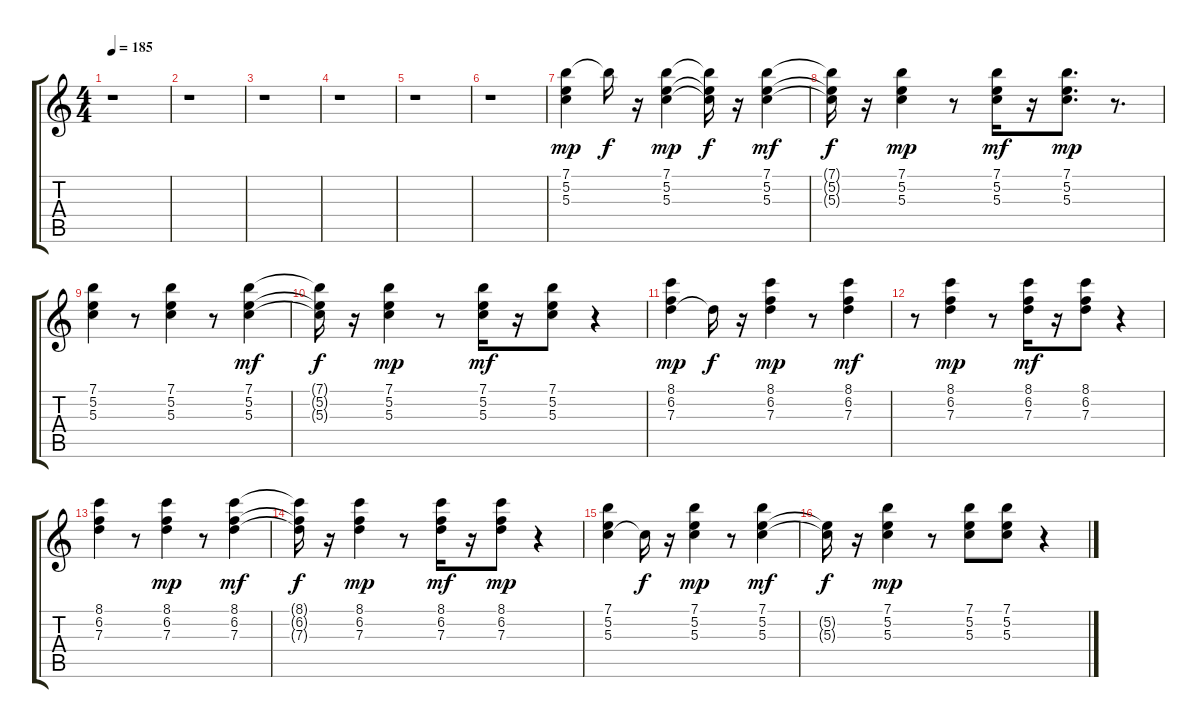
\track "" {instrument electricguitarclean}
\staff {score tabs}
\tuning (E4 B3 G3 D3 A2 E2) {hide}
\ts (4 4)
\tempo 185
\clef g2
\ks c
r.1{dy mp} |
r.1 |
r.1 |
r.1 |
r.1 |
r.1 |
(7.1 5.2 5.3).4 7.1{t}.16{dy f} r.16 (7.1 5.2 5.3).4{dy mp} (7.1{t} 5.2{t} 5.3{t}).16{dy f} r.16 (7.1 5.2 5.3).4{dy mf} |
(7.1{t} 5.2{t} 5.3{t}).16{dy f} r.16 (7.1 5.2 5.3).4{dy mp} r.8 (7.1 5.2 5.3).16{dy mf} r.16 (7.1 5.2 5.3).8{d dy mp} r.8{d} |
(7.1 5.2 5.3).4 r.8 (7.1 5.2 5.3).4 r.8 (7.1 5.2 5.3).4{dy mf} |
(7.1{t} 5.2{t} 5.3{t}).16{dy f} r.16 (7.1 5.2 5.3).4{dy mp} r.8 (7.1 5.2 5.3).16{dy mf} r.16 (7.1 5.2 5.3).8 r.4 |
(8.1 6.2 7.3).4{dy mp} 7.3{t}.16{dy f} r.16 (8.1 6.2 7.3).4{dy mp} r.8 (8.1 6.2 7.3).4{dy mf} |
r.8 (8.1 6.2 7.3).4{dy mp} r.8 (8.1 6.2 7.3).16{dy mf} r.16 (8.1 6.2 7.3).8 r.4 |
(8.1 6.2 7.3).4 r.8 (8.1 6.2 7.3).4{dy mp} r.8 (8.1 6.2 7.3).4{dy mf} |
(8.1{t} 6.2{t} 7.3{t}).16{dy f} r.16 (8.1 6.2 7.3).4{dy mp} r.8 (8.1 6.2 7.3).16{dy mf} r.16 (8.1 6.2 7.3).8{dy mp} r.4 |
(7.1 5.2 5.3).4 5.3{t}.16{dy f} r.16 (7.1 5.2 5.3).4{dy mp} r.8 (7.1 5.2 5.3).4{dy mf} |
(5.2{t} 5.3{t}).16{dy f} r.16 (7.1 5.2 5.3).4{dy mp} r.8 (7.1 5.2 5.3).8 (7.1 5.2 5.3).8 r.4
